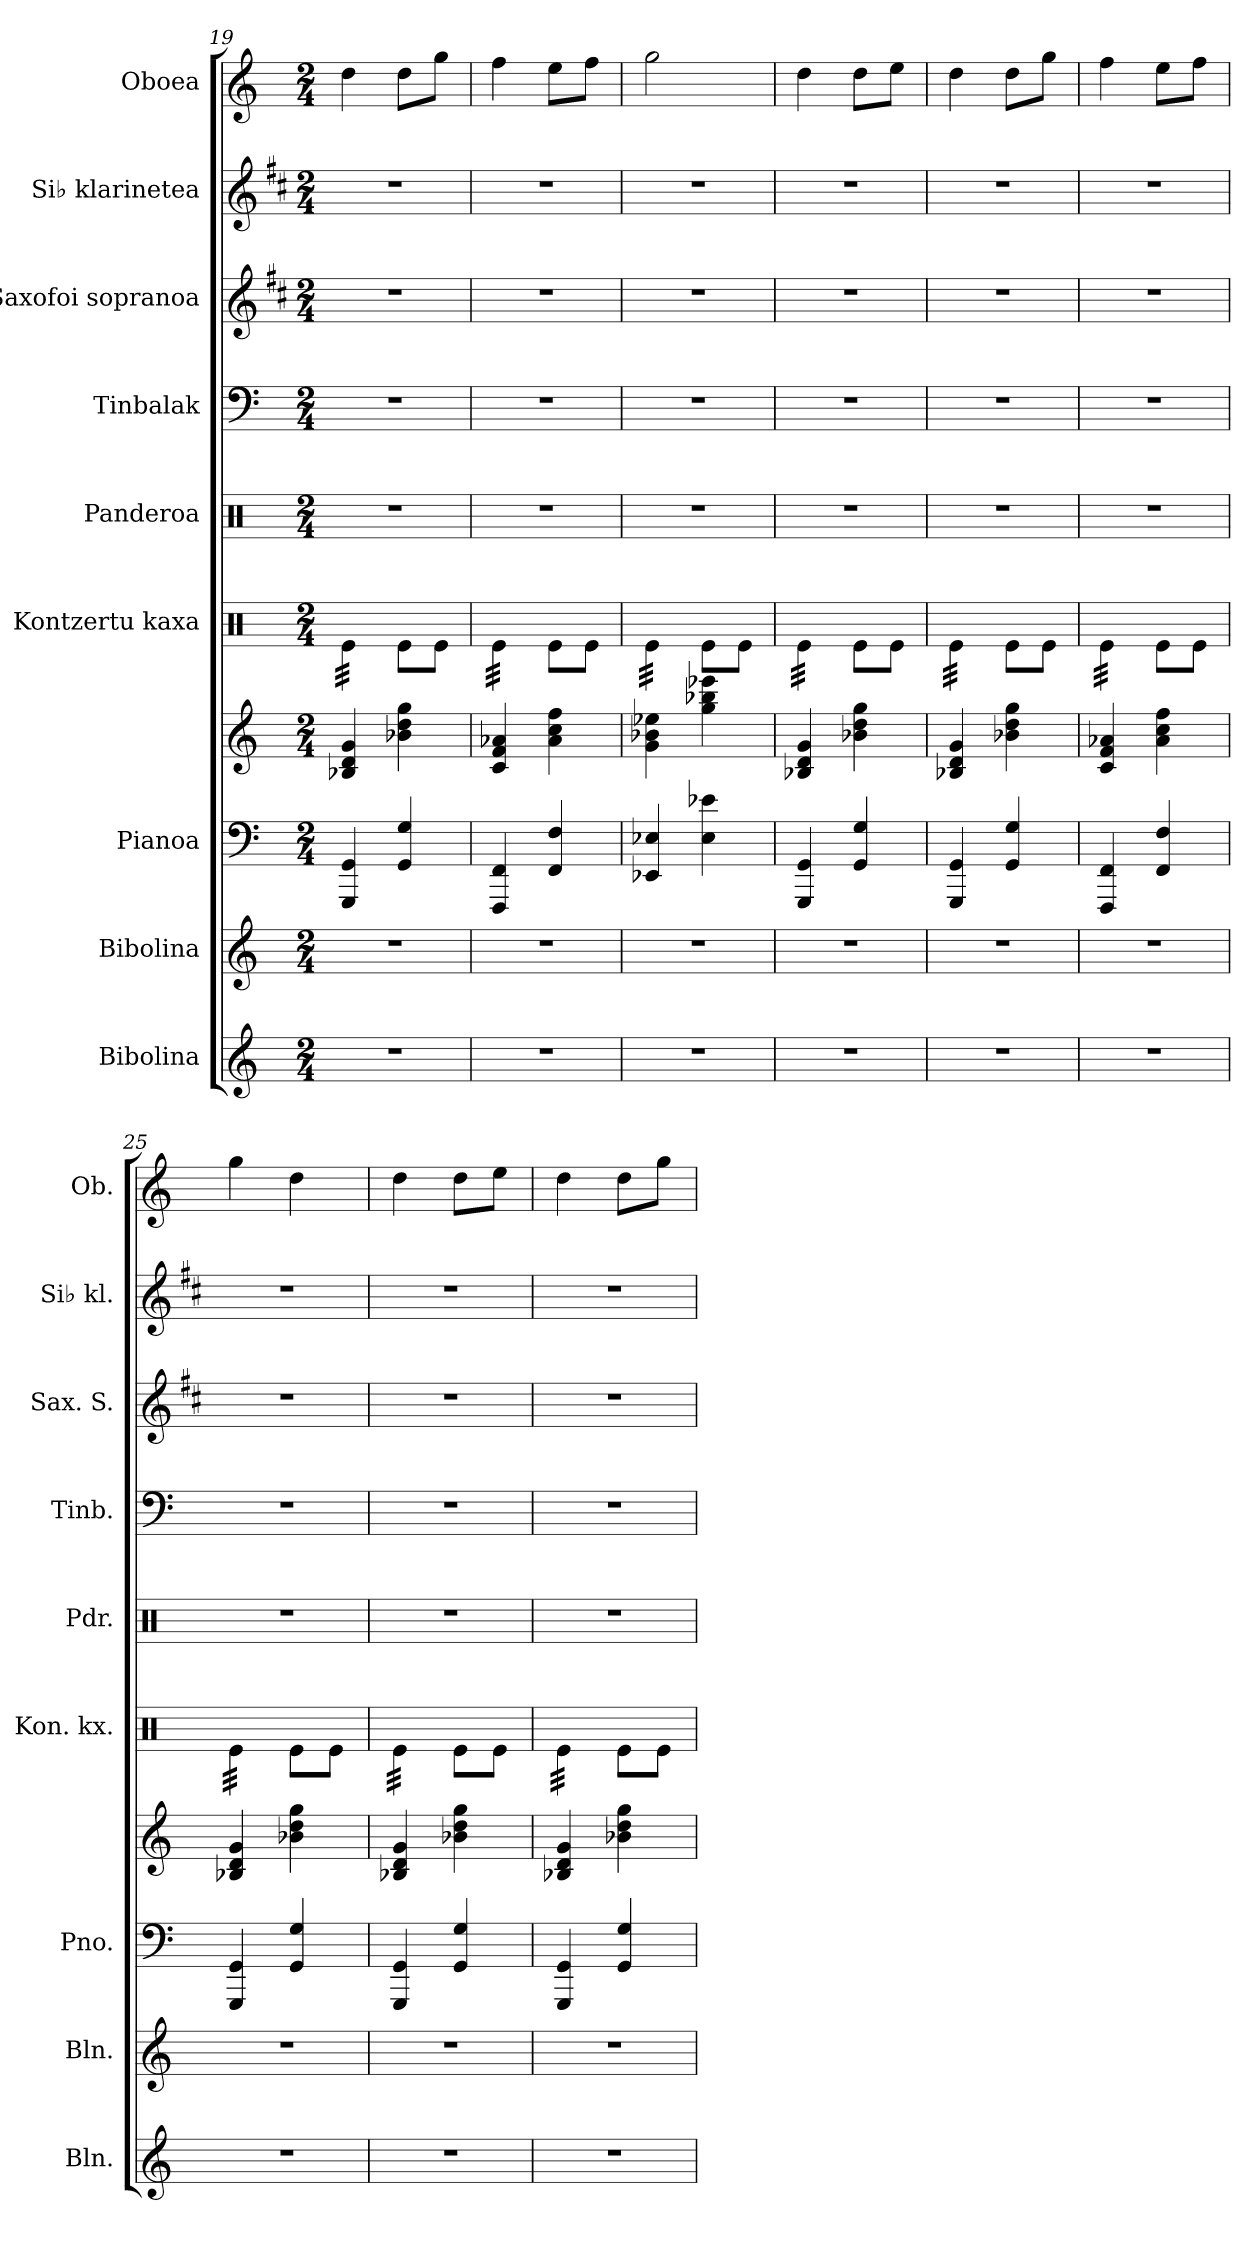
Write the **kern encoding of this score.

**kern	**kern	**kern	**kern	**kern	**kern	**kern	**kern	**kern	**kern
*part9	*part8	*part7	*part7	*part6	*part5	*part4	*part3	*part2	*part1
*staff10	*staff9	*staff8	*staff7	*staff6	*staff5	*staff4	*staff3	*staff2	*staff1
*I"Bibolina	*I"Bibolina	*I"Pianoa	*	*I"Kontzertu kaxa	*I"Panderoa	*I"Tinbalak	*I"Saxofoi sopranoa	*I"Si♭ klarinetea	*I"Oboea
*I'Bln.	*I'Bln.	*I'Pno.	*	*I'Kon. kx.	*I'Pdr.	*I'Tinb.	*I'Sax. S.	*I'Si♭ kl.	*I'Ob.
*clefG2	*clefG2	*clefF4	*clefG2	*clefX	*clefX	*clefF4	*clefG2	*clefG2	*clefG2
*	*	*	*	*	*	*	*ITrd1c2	*ITrd1c2	*
*k[]	*k[]	*k[]	*k[]	*k[]	*k[]	*k[]	*k[]	*k[]	*k[]
*M2/4	*M2/4	*M2/4	*M2/4	*M2/4	*M2/4	*M2/4	*M2/4	*M2/4	*M2/4
=19	=19	=19	=19	=19	=19	=19	=19	=19	=19
*	*	*	*	*tremolo	*	*	*	*	*
2r	2r	4GGG/ 4GG/	4B-X/ 4d/ 4g/	32Re\LLL	2r	2r	2r	2r	4dd\
.	.	.	.	32Re\	.	.	.	.	.
.	.	.	.	32Re\	.	.	.	.	.
.	.	.	.	32Re\	.	.	.	.	.
.	.	.	.	32Re\	.	.	.	.	.
.	.	.	.	32Re\	.	.	.	.	.
.	.	.	.	32Re\	.	.	.	.	.
.	.	.	.	32Re\JJJ	.	.	.	.	.
*	*	*	*	*Xtremolo	*	*	*	*	*
.	.	4GG/ 4G/	4b-X\ 4dd\ 4gg\	8Re\L	.	.	.	.	8dd\L
.	.	.	.	8Re\J	.	.	.	.	8gg\J
=20	=20	=20	=20	=20	=20	=20	=20	=20	=20
*	*	*	*	*tremolo	*	*	*	*	*
2r	2r	4FFF/ 4FF/	4c/ 4f/ 4a-X/	32Re\LLL	2r	2r	2r	2r	4ff\
.	.	.	.	32Re\	.	.	.	.	.
.	.	.	.	32Re\	.	.	.	.	.
.	.	.	.	32Re\	.	.	.	.	.
.	.	.	.	32Re\	.	.	.	.	.
.	.	.	.	32Re\	.	.	.	.	.
.	.	.	.	32Re\	.	.	.	.	.
.	.	.	.	32Re\JJJ	.	.	.	.	.
*	*	*	*	*Xtremolo	*	*	*	*	*
.	.	4FF/ 4F/	4a-\ 4cc\ 4ff\	8Re\L	.	.	.	.	8ee\L
.	.	.	.	8Re\J	.	.	.	.	8ff\J
=21	=21	=21	=21	=21	=21	=21	=21	=21	=21
*	*	*	*	*tremolo	*	*	*	*	*
2r	2r	4EE-X/ 4E-X/	4g\ 4b-X\ 4ee-X\	32Re\LLL	2r	2r	2r	2r	2gg\
.	.	.	.	32Re\	.	.	.	.	.
.	.	.	.	32Re\	.	.	.	.	.
.	.	.	.	32Re\	.	.	.	.	.
.	.	.	.	32Re\	.	.	.	.	.
.	.	.	.	32Re\	.	.	.	.	.
.	.	.	.	32Re\	.	.	.	.	.
.	.	.	.	32Re\JJJ	.	.	.	.	.
*	*	*	*	*Xtremolo	*	*	*	*	*
.	.	4E-\ 4e-X\	4gg\ 4bb-X\ 4eee-X\	8Re\L	.	.	.	.	.
.	.	.	.	8Re\J	.	.	.	.	.
=22	=22	=22	=22	=22	=22	=22	=22	=22	=22
*	*	*	*	*tremolo	*	*	*	*	*
2r	2r	4GGG/ 4GG/	4B-X/ 4d/ 4g/	32Re\LLL	2r	2r	2r	2r	4dd\
.	.	.	.	32Re\	.	.	.	.	.
.	.	.	.	32Re\	.	.	.	.	.
.	.	.	.	32Re\	.	.	.	.	.
.	.	.	.	32Re\	.	.	.	.	.
.	.	.	.	32Re\	.	.	.	.	.
.	.	.	.	32Re\	.	.	.	.	.
.	.	.	.	32Re\JJJ	.	.	.	.	.
*	*	*	*	*Xtremolo	*	*	*	*	*
.	.	4GG/ 4G/	4b-X\ 4dd\ 4gg\	8Re\L	.	.	.	.	8dd\L
.	.	.	.	8Re\J	.	.	.	.	8ee\J
=23	=23	=23	=23	=23	=23	=23	=23	=23	=23
*	*	*	*	*tremolo	*	*	*	*	*
2r	2r	4GGG/ 4GG/	4B-X/ 4d/ 4g/	32Re\LLL	2r	2r	2r	2r	4dd\
.	.	.	.	32Re\	.	.	.	.	.
.	.	.	.	32Re\	.	.	.	.	.
.	.	.	.	32Re\	.	.	.	.	.
.	.	.	.	32Re\	.	.	.	.	.
.	.	.	.	32Re\	.	.	.	.	.
.	.	.	.	32Re\	.	.	.	.	.
.	.	.	.	32Re\JJJ	.	.	.	.	.
*	*	*	*	*Xtremolo	*	*	*	*	*
.	.	4GG/ 4G/	4b-X\ 4dd\ 4gg\	8Re\L	.	.	.	.	8dd\L
.	.	.	.	8Re\J	.	.	.	.	8gg\J
=24	=24	=24	=24	=24	=24	=24	=24	=24	=24
*	*	*	*	*tremolo	*	*	*	*	*
2r	2r	4FFF/ 4FF/	4c/ 4f/ 4a-X/	32Re\LLL	2r	2r	2r	2r	4ff\
.	.	.	.	32Re\	.	.	.	.	.
.	.	.	.	32Re\	.	.	.	.	.
.	.	.	.	32Re\	.	.	.	.	.
.	.	.	.	32Re\	.	.	.	.	.
.	.	.	.	32Re\	.	.	.	.	.
.	.	.	.	32Re\	.	.	.	.	.
.	.	.	.	32Re\JJJ	.	.	.	.	.
*	*	*	*	*Xtremolo	*	*	*	*	*
.	.	4FF/ 4F/	4a-\ 4cc\ 4ff\	8Re\L	.	.	.	.	8ee\L
.	.	.	.	8Re\J	.	.	.	.	8ff\J
=25	=25	=25	=25	=25	=25	=25	=25	=25	=25
*	*	*	*	*tremolo	*	*	*	*	*
2r	2r	4GGG/ 4GG/	4B-X/ 4d/ 4g/	32Re\LLL	2r	2r	2r	2r	4gg\
.	.	.	.	32Re\	.	.	.	.	.
.	.	.	.	32Re\	.	.	.	.	.
.	.	.	.	32Re\	.	.	.	.	.
.	.	.	.	32Re\	.	.	.	.	.
.	.	.	.	32Re\	.	.	.	.	.
.	.	.	.	32Re\	.	.	.	.	.
.	.	.	.	32Re\JJJ	.	.	.	.	.
*	*	*	*	*Xtremolo	*	*	*	*	*
.	.	4GG/ 4G/	4b-X\ 4dd\ 4gg\	8Re\L	.	.	.	.	4dd\
.	.	.	.	8Re\J	.	.	.	.	.
=26	=26	=26	=26	=26	=26	=26	=26	=26	=26
*	*	*	*	*tremolo	*	*	*	*	*
2r	2r	4GGG/ 4GG/	4B-X/ 4d/ 4g/	32Re\LLL	2r	2r	2r	2r	4dd\
.	.	.	.	32Re\	.	.	.	.	.
.	.	.	.	32Re\	.	.	.	.	.
.	.	.	.	32Re\	.	.	.	.	.
.	.	.	.	32Re\	.	.	.	.	.
.	.	.	.	32Re\	.	.	.	.	.
.	.	.	.	32Re\	.	.	.	.	.
.	.	.	.	32Re\JJJ	.	.	.	.	.
*	*	*	*	*Xtremolo	*	*	*	*	*
.	.	4GG/ 4G/	4b-X\ 4dd\ 4gg\	8Re\L	.	.	.	.	8dd\L
.	.	.	.	8Re\J	.	.	.	.	8ee\J
!!LO:PB:g=z
=27	=27	=27	=27	=27	=27	=27	=27	=27	=27
*	*	*	*	*tremolo	*	*	*	*	*
2r	2r	4GGG/ 4GG/	4B-X/ 4d/ 4g/	32Re\LLL	2r	2r	2r	2r	4dd\
.	.	.	.	32Re\	.	.	.	.	.
.	.	.	.	32Re\	.	.	.	.	.
.	.	.	.	32Re\	.	.	.	.	.
.	.	.	.	32Re\	.	.	.	.	.
.	.	.	.	32Re\	.	.	.	.	.
.	.	.	.	32Re\	.	.	.	.	.
.	.	.	.	32Re\JJJ	.	.	.	.	.
*	*	*	*	*Xtremolo	*	*	*	*	*
.	.	4GG/ 4G/	4b-X\ 4dd\ 4gg\	8Re\L	.	.	.	.	8dd\L
.	.	.	.	8Re\J	.	.	.	.	8gg\J
=	=	=	=	=	=	=	=	=	=
*-	*-	*-	*-	*-	*-	*-	*-	*-	*-
